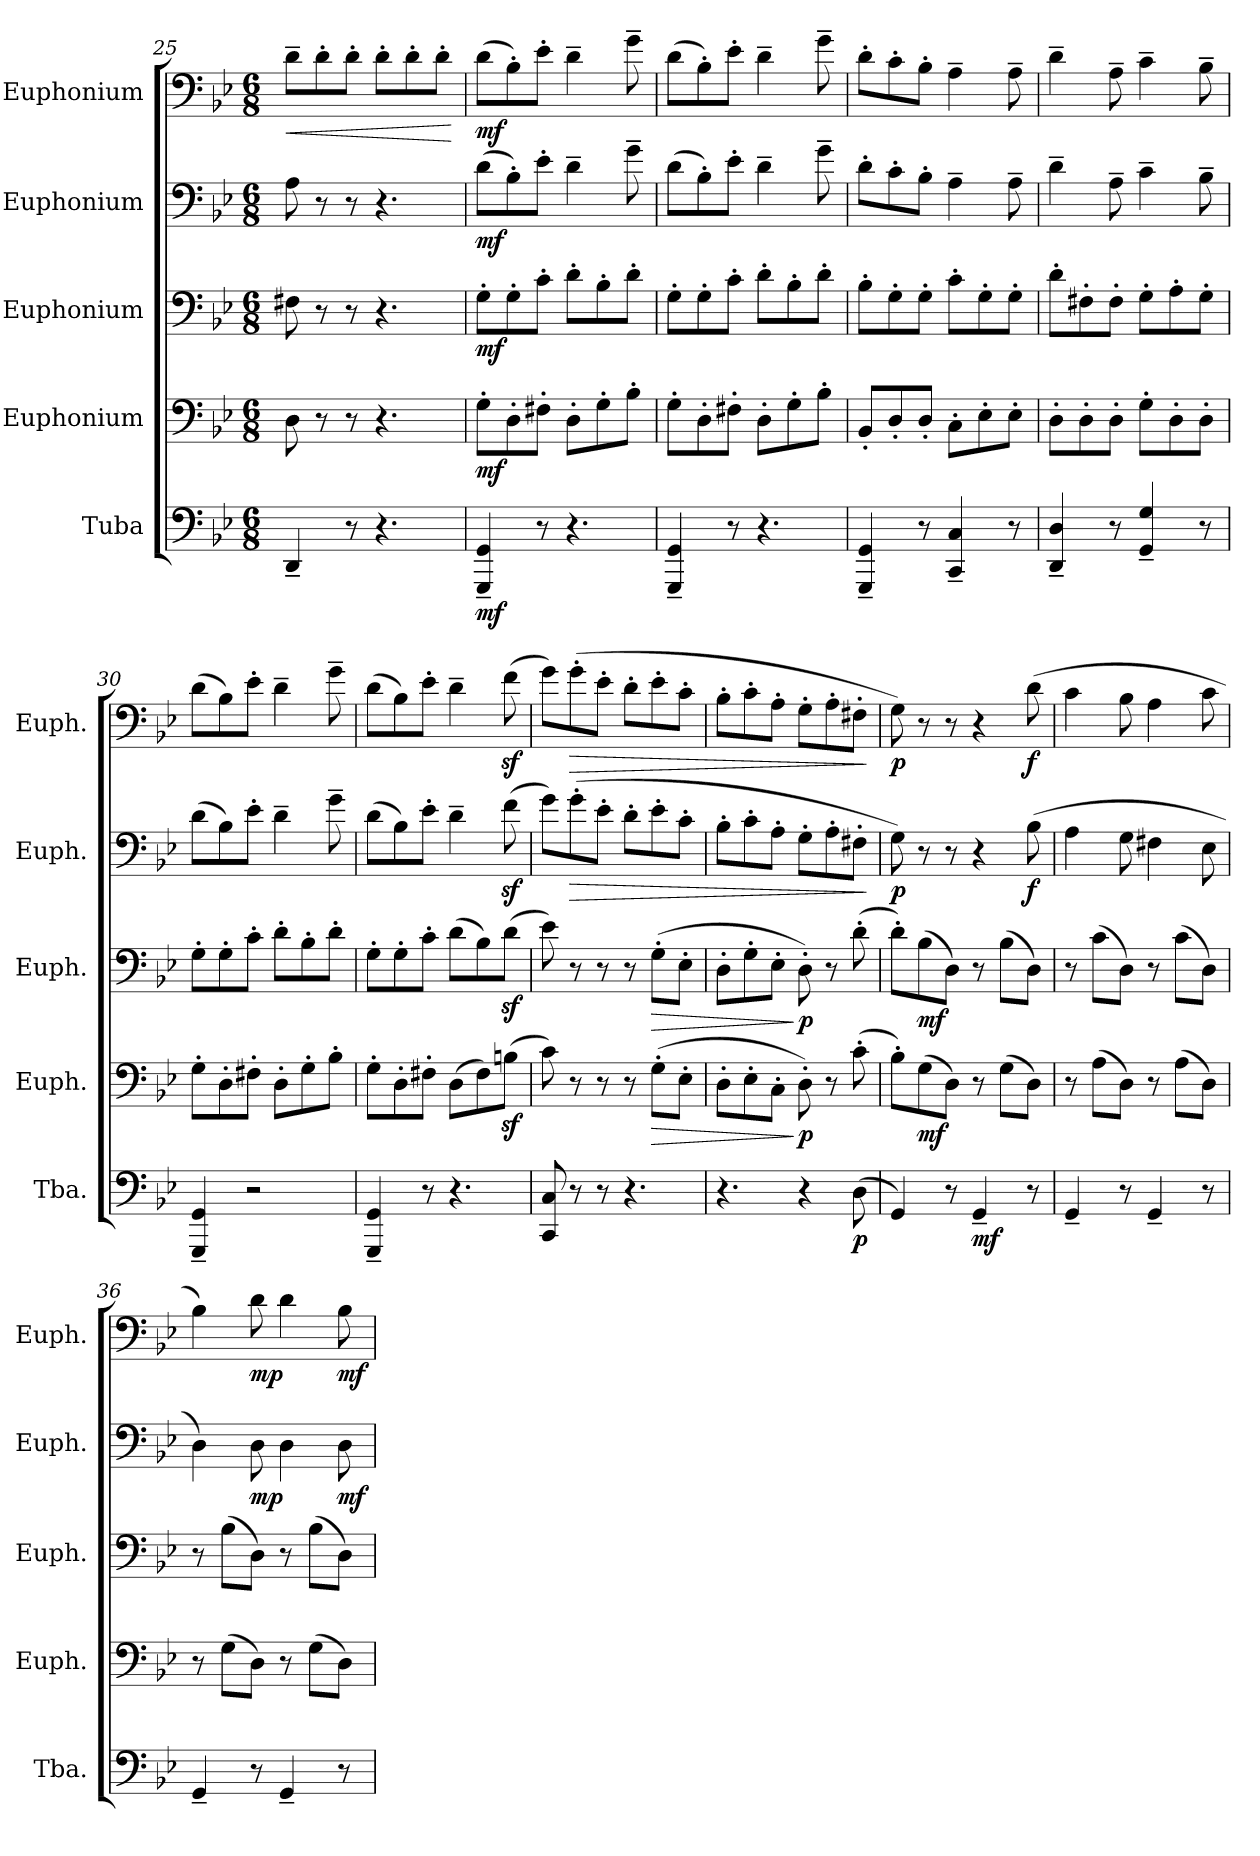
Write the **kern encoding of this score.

**kern	**dynam	**kern	**dynam	**kern	**dynam	**kern	**dynam	**kern	**dynam
*part5	*part5	*part4	*part4	*part3	*part3	*part2	*part2	*part1	*part1
*staff5	*staff5	*staff4	*staff4	*staff3	*staff3	*staff2	*staff2	*staff1	*staff1
*I"Tuba	*	*I"Euphonium	*	*I"Euphonium	*	*I"Euphonium	*	*I"Euphonium	*
*I'Tba.	*	*I'Euph.	*	*I'Euph.	*	*I'Euph.	*	*I'Euph.	*
*clefF4	*	*clefF4	*	*clefF4	*	*clefF4	*	*clefF4	*
*k[b-e-]	*	*k[b-e-]	*	*k[b-e-]	*	*k[b-e-]	*	*k[b-e-]	*
*M6/8	*	*M6/8	*	*M6/8	*	*M6/8	*	*M6/8	*
=25	=25	=25	=25	=25	=25	=25	=25	=25	=25
!	!	!	!	!	!	!	!	!	!LO:HP:b
4DD~/	.	8D\	.	8F#X\	.	8A\	.	8d~\L	<
.	.	8r	.	8r	.	8r	.	8d'\	.
8r	.	8r	.	8r	.	8r	.	8d'\J	.
4.r	.	4.r	.	4.r	.	4.r	.	8d'\L	.
.	.	.	.	.	.	.	.	8d'\	.
.	.	.	.	.	.	.	.	8d'\J	.
.	.	.	.	.	.	.	.	.	[
=26	=26	=26	=26	=26	=26	=26	=26	=26	=26
!	!LO:DY:b	!	!LO:DY:b	!	!LO:DY:b	!	!LO:DY:b	!	!LO:DY:b
4GGG/~ 4GG/~	mf	8G'\L	mf	8G'\L	mf	(>8d\L	mf	(>8d\L	mf
.	.	8D'\	.	8G'\	.	8B-'\)	.	8B-'\)	.
8r	.	8F#X'\J	.	8c'\J	.	8e-'\J	.	8e-'\J	.
4.r	.	8D'\L	.	8d'\L	.	4d~\	.	4d~\	.
.	.	8G'\	.	8B-'\	.	.	.	.	.
.	.	8B-'\J	.	8d'\J	.	8g~\	.	8g~\	.
=27	=27	=27	=27	=27	=27	=27	=27	=27	=27
4GGG/~ 4GG/~	.	8G'\L	.	8G'\L	.	(>8d\L	.	(>8d\L	.
.	.	8D'\	.	8G'\	.	8B-'\)	.	8B-'\)	.
8r	.	8F#X'\J	.	8c'\J	.	8e-'\J	.	8e-'\J	.
4.r	.	8D'\L	.	8d'\L	.	4d~\	.	4d~\	.
.	.	8G'\	.	8B-'\	.	.	.	.	.
.	.	8B-'\J	.	8d'\J	.	8g~\	.	8g~\	.
=28	=28	=28	=28	=28	=28	=28	=28	=28	=28
4GGG/~ 4GG/~	.	8BB-'/L	.	8B-'\L	.	8d'\L	.	8d'\L	.
.	.	8D'/	.	8G'\	.	8c'\	.	8c'\	.
8r	.	8D'/J	.	8G'\J	.	8B-'\J	.	8B-'\J	.
4CC/~ 4C/~	.	8C'\L	.	8c'\L	.	4A~\	.	4A~\	.
.	.	8E-'\	.	8G'\	.	.	.	.	.
8r	.	8E-'\J	.	8G'\J	.	8A~\	.	8A~\	.
!!LO:LB:g=z
=29	=29	=29	=29	=29	=29	=29	=29	=29	=29
4DD/~ 4D/~	.	8D'\L	.	8d'\L	.	4d~\	.	4d~\	.
.	.	8D'\	.	8F#X'\	.	.	.	.	.
8r	.	8D'\J	.	8F#'\J	.	8A~\	.	8A~\	.
4GG/~ 4G/~	.	8G'\L	.	8G'\L	.	4c~\	.	4c~\	.
.	.	8D'\	.	8A'\	.	.	.	.	.
8r	.	8D'\J	.	8G'\J	.	8B-~\	.	8B-~\	.
=30	=30	=30	=30	=30	=30	=30	=30	=30	=30
4GGG/~ 4GG/~	.	8G'\L	.	8G'\L	.	(>8d\L	.	(>8d\L	.
.	.	8D'\	.	8G'\	.	8B-\)	.	8B-\)	.
2r	.	8F#X'\J	.	8c'\J	.	8e-'\J	.	8e-'\J	.
.	.	8D'\L	.	8d'\L	.	4d~\	.	4d~\	.
.	.	8G'\	.	8B-'\	.	.	.	.	.
.	.	8B-'\J	.	8d'\J	.	8g~\	.	8g~\	.
=31	=31	=31	=31	=31	=31	=31	=31	=31	=31
4GGG/~ 4GG/~	.	8G'\L	.	8G'\L	.	(>8d\L	.	(>8d\L	.
.	.	8D'\	.	8G'\	.	8B-\)	.	8B-\)	.
8r	.	8F#X'\J	.	8c'\J	.	8e-'\J	.	8e-'\J	.
4.r	.	(>8D\L	.	(>8d\L	.	4d~\	.	4d~\	.
.	.	8F#\)	.	8B-\)	.	.	.	.	.
.	.	(>8Bnz<\J	.	(>8dz<\J	.	(>8fz<\	.	(>8fz<\	.
=32	=32	=32	=32	=32	=32	=32	=32	=32	=32
8CC/ 8C/	.	8c\)	.	8e-\)	.	8g\L)	.	8g\L)	.
!	!	!	!	!	!	!	!LO:HP:b	!	!LO:HP:b
8r	.	8r	.	8r	.	(>8g'\	>	(>8g'\	>
8r	.	8r	.	8r	.	8e-'\J	.	8e-'\J	.
4.r	.	8r	.	8r	.	8d'\L	.	8d'\L	.
!	!	!	!LO:HP:b	!	!LO:HP:b	!	!	!	!
.	.	(>8G'\L	>	(>8G'\L	>	8e-'\	.	8e-'\	.
.	.	8E-'\J	.	8E-'\J	.	8c'\J	.	8c'\J	.
=33	=33	=33	=33	=33	=33	=33	=33	=33	=33
4.r	.	8D'\L	.	8D'\L	.	8B-'\L	.	8B-'\L	.
.	.	8E-'\	.	8G'\	.	8c'\	.	8c'\	.
.	.	8C'\J	.	8E-'\J	.	8A'\J	.	8A'\J	.
!	!	!	!LO:DY:n=1:b	!	!LO:DY:n=1:b	!	!	!	!
4r	.	8D'\)	] p	8D'\)	] p	8G'\L	.	8G'\L	.
.	.	8r	.	8r	.	8A'\	.	8A'\	.
!	!LO:DY:b	!	!	!	!	!	!	!	!
(>8D\	p	(>8c'\	.	(>8d'\	.	8F#X'\J	.	8F#X'\J	.
.	.	.	.	.	.	.	]	.	]
!!LO:PB:g=z
=34	=34	=34	=34	=34	=34	=34	=34	=34	=34
!	!	!	!	!	!	!	!LO:DY:b	!	!LO:DY:b
4GG/)	.	8B-'\L)	.	8d'\L)	.	8G\)	p	8G\)	p
!	!	!	!LO:DY:b	!	!LO:DY:b	!	!	!	!
.	.	(>8G\	mf	(>8B-\	mf	8r	.	8r	.
8r	.	8D\J)	.	8D\J)	.	8r	.	8r	.
!	!LO:DY:b	!	!	!	!	!	!	!	!
4GG~/	mf	8r	.	8r	.	4r	.	4r	.
.	.	(>8G\L	.	(>8B-\L	.	.	.	.	.
!	!	!	!	!	!	!	!LO:DY:b	!	!LO:DY:b
8r	.	8D\J)	.	8D\J)	.	(>8B-\	f	(>8d\	f
=35	=35	=35	=35	=35	=35	=35	=35	=35	=35
4GG~/	.	8r	.	8r	.	4A\	.	4c\	.
.	.	(>8A\L	.	(>8c\L	.	.	.	.	.
8r	.	8D\J)	.	8D\J)	.	8G\	.	8B-\	.
4GG~/	.	8r	.	8r	.	4F#X\	.	4A\	.
.	.	(>8A\L	.	(>8c\L	.	.	.	.	.
8r	.	8D\J)	.	8D\J)	.	8E-\	.	8c\	.
=36	=36	=36	=36	=36	=36	=36	=36	=36	=36
4GG~/	.	8r	.	8r	.	4D\)	.	4B-\)	.
.	.	(>8G\L	.	(>8B-\L	.	.	.	.	.
!	!	!	!	!	!	!	!LO:DY:b	!	!LO:DY:b
8r	.	8D\J)	.	8D\J)	.	8D\	mp	8d\	mp
4GG~/	.	8r	.	8r	.	4D\	.	4d\	.
.	.	(>8G\L	.	(>8B-\L	.	.	.	.	.
!	!	!	!	!	!	!	!LO:DY:b	!	!LO:DY:b
8r	.	8D\J)	.	8D\J)	.	8D\	mf	8B-\	mf
=	=	=	=	=	=	=	=	=	=
*-	*-	*-	*-	*-	*-	*-	*-	*-	*-
